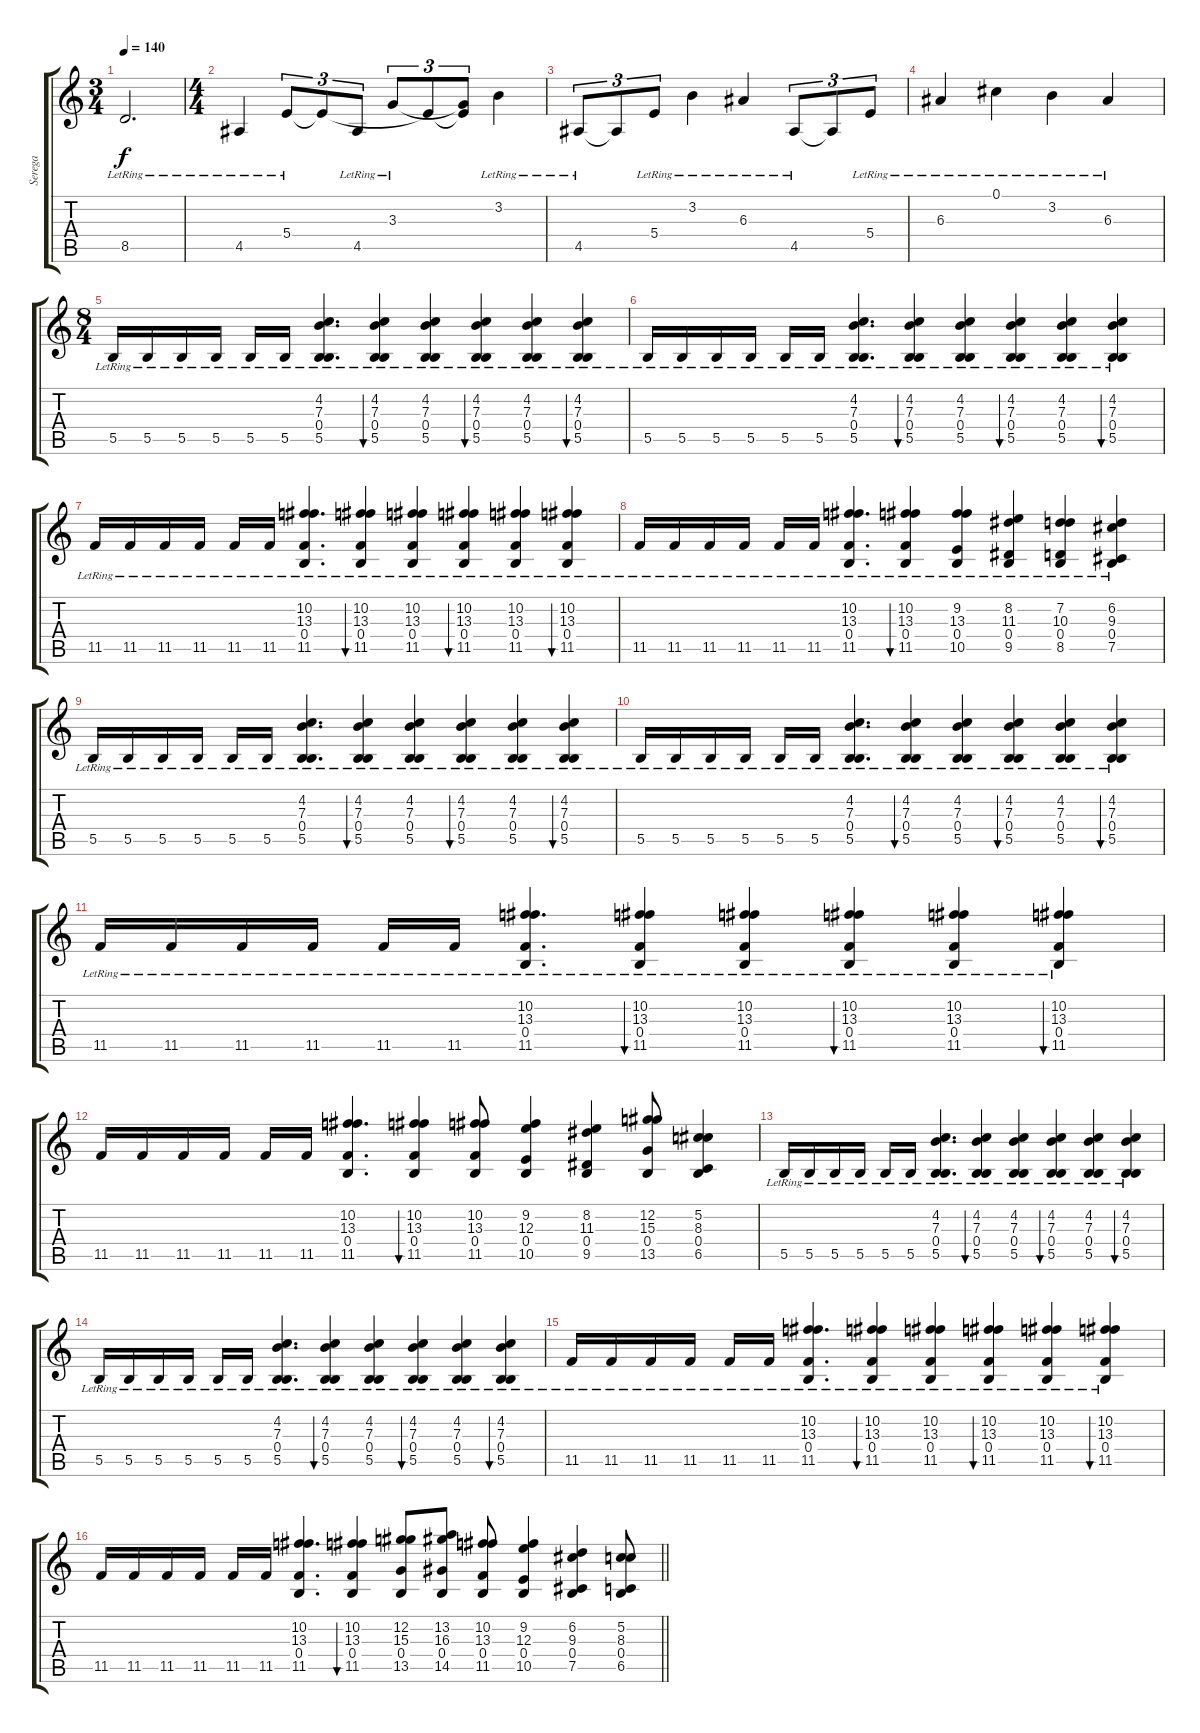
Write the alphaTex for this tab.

\track ("Serega" "Serega") {instrument distortionguitar}
\staff {score tabs}
\tuning (Db4 Ab3 E3 B2 Gb2 Db2) {hide}
\ts (3 4)
\tempo 140
\clef g2
\ks c
8.5{lr}.2{d dy f} |
\ts (4 4)
4.5{lr}.4 5.4{lr}.8{tu (3 2)} 5.4{t}.8{tu (3 2)} 4.5{lr}.8{tu (3 2)} 3.3{lr}.8{tu (3 2)} 5.4{t}.8{tu (3 2)} (3.3{t} 5.4{t}).8{tu (3 2)} 3.2{lr}.4 |
4.5{lr}.8{tu (3 2)} 4.5{t}.8{tu (3 2)} 5.4{lr}.8{tu (3 2)} 3.2{lr}.4 6.3{lr}.4 4.5{lr}.8{tu (3 2)} 4.5{t}.8{tu (3 2)} 5.4{lr}.8{tu (3 2)} |
6.3{lr}.4 0.1{lr}.4 3.2{lr}.4 6.3{lr}.4 |
\ts (8 4)
5.5{lr}.16{balance 8} 5.5{lr}.16 5.5{lr}.16 5.5{lr}.16 5.5{lr}.16 5.5{lr}.16 (4.2{lr} 7.3{lr} 0.4{lr} 5.5{lr}).4{d} (4.2{lr} 7.3{lr} 0.4{lr} 5.5{lr}).4{bu 480} (4.2{lr} 7.3{lr} 0.4{lr} 5.5{lr}).4 (4.2{lr} 7.3{lr} 0.4{lr} 5.5{lr}).4{bu 480} (4.2{lr} 7.3{lr} 0.4{lr} 5.5{lr}).4 (4.2{lr} 7.3{lr} 0.4{lr} 5.5{lr}).4{bu 480} |
5.5{lr}.16 5.5{lr}.16 5.5{lr}.16 5.5{lr}.16 5.5{lr}.16 5.5{lr}.16 (4.2{lr} 7.3{lr} 0.4{lr} 5.5{lr}).4{d} (4.2{lr} 7.3{lr} 0.4{lr} 5.5{lr}).4{bu 480} (4.2{lr} 7.3{lr} 0.4{lr} 5.5{lr}).4 (4.2{lr} 7.3{lr} 0.4{lr} 5.5{lr}).4{bu 480} (4.2{lr} 7.3{lr} 0.4{lr} 5.5{lr}).4 (4.2{lr} 7.3{lr} 0.4{lr} 5.5{lr}).4{bu 480} |
11.5{lr}.16 11.5{lr}.16 11.5{lr}.16 11.5{lr}.16 11.5{lr}.16 11.5{lr}.16 (10.2{lr} 13.3{lr} 0.4{lr} 11.5{lr}).4{d} (10.2{lr} 13.3{lr} 0.4{lr} 11.5{lr}).4{bu 480} (10.2{lr} 13.3{lr} 0.4{lr} 11.5{lr}).4 (10.2{lr} 13.3{lr} 0.4{lr} 11.5{lr}).4{bu 480} (10.2{lr} 13.3{lr} 0.4{lr} 11.5{lr}).4 (10.2{lr} 13.3{lr} 0.4{lr} 11.5{lr}).4{bu 480} |
11.5{lr}.16 11.5{lr}.16 11.5{lr}.16 11.5{lr}.16 11.5{lr}.16 11.5{lr}.16 (10.2{lr} 13.3{lr} 0.4{lr} 11.5{lr}).4{d} (10.2{lr} 13.3{lr} 0.4{lr} 11.5{lr}).4{bu 480} (9.2{lr} 13.3{lr} 0.4{lr} 10.5{lr}).4 (8.2{lr} 11.3{lr} 0.4{lr} 9.5{lr}).4 (7.2{lr} 10.3{lr} 0.4{lr} 8.5{lr}).4 (6.2{lr} 9.3{lr} 0.4{lr} 7.5{lr}).4 |
5.5{lr}.16 5.5{lr}.16 5.5{lr}.16 5.5{lr}.16 5.5{lr}.16 5.5{lr}.16 (4.2{lr} 7.3{lr} 0.4{lr} 5.5{lr}).4{d} (4.2{lr} 7.3{lr} 0.4{lr} 5.5{lr}).4{bu 480} (4.2{lr} 7.3{lr} 0.4{lr} 5.5{lr}).4 (4.2{lr} 7.3{lr} 0.4{lr} 5.5{lr}).4{bu 480} (4.2{lr} 7.3{lr} 0.4{lr} 5.5{lr}).4 (4.2{lr} 7.3{lr} 0.4{lr} 5.5{lr}).4{bu 480} |
5.5{lr}.16 5.5{lr}.16 5.5{lr}.16 5.5{lr}.16 5.5{lr}.16 5.5{lr}.16 (4.2{lr} 7.3{lr} 0.4{lr} 5.5{lr}).4{d} (4.2{lr} 7.3{lr} 0.4{lr} 5.5{lr}).4{bu 480} (4.2{lr} 7.3{lr} 0.4{lr} 5.5{lr}).4 (4.2{lr} 7.3{lr} 0.4{lr} 5.5{lr}).4{bu 480} (4.2{lr} 7.3{lr} 0.4{lr} 5.5{lr}).4 (4.2{lr} 7.3{lr} 0.4{lr} 5.5{lr}).4{bu 480} |
11.5{lr}.16 11.5{lr}.16 11.5{lr}.16 11.5{lr}.16 11.5{lr}.16 11.5{lr}.16 (10.2{lr} 13.3{lr} 0.4{lr} 11.5{lr}).4{d} (10.2{lr} 13.3{lr} 0.4{lr} 11.5{lr}).4{bu 480} (10.2{lr} 13.3{lr} 0.4{lr} 11.5{lr}).4 (10.2{lr} 13.3{lr} 0.4{lr} 11.5{lr}).4{bu 480} (10.2{lr} 13.3{lr} 0.4{lr} 11.5{lr}).4 (10.2{lr} 13.3{lr} 0.4{lr} 11.5{lr}).4{bu 480} |
11.5.16 11.5.16 11.5.16 11.5.16 11.5.16 11.5.16 (10.2 13.3 0.4 11.5).4{d} (10.2 13.3 0.4 11.5).4{bu 480} (10.2 13.3 0.4 11.5).8 (9.2 12.3 0.4 10.5).4 (8.2 11.3 0.4 9.5).4 (12.2 15.3 0.4 13.5).8 (5.2 8.3 0.4 6.5).4 |
5.5{lr}.16 5.5{lr}.16 5.5{lr}.16 5.5{lr}.16 5.5{lr}.16 5.5{lr}.16 (4.2{lr} 7.3{lr} 0.4{lr} 5.5{lr}).4{d} (4.2{lr} 7.3{lr} 0.4{lr} 5.5{lr}).4{bu 480} (4.2{lr} 7.3{lr} 0.4{lr} 5.5{lr}).4 (4.2{lr} 7.3{lr} 0.4{lr} 5.5{lr}).4{bu 480} (4.2{lr} 7.3{lr} 0.4{lr} 5.5{lr}).4 (4.2{lr} 7.3{lr} 0.4{lr} 5.5{lr}).4{bu 480} |
5.5{lr}.16 5.5{lr}.16 5.5{lr}.16 5.5{lr}.16 5.5{lr}.16 5.5{lr}.16 (4.2{lr} 7.3{lr} 0.4{lr} 5.5{lr}).4{d} (4.2{lr} 7.3{lr} 0.4{lr} 5.5{lr}).4{bu 480} (4.2{lr} 7.3{lr} 0.4{lr} 5.5{lr}).4 (4.2{lr} 7.3{lr} 0.4{lr} 5.5{lr}).4{bu 480} (4.2{lr} 7.3{lr} 0.4{lr} 5.5{lr}).4 (4.2{lr} 7.3{lr} 0.4{lr} 5.5{lr}).4{bu 480} |
11.5{lr}.16 11.5{lr}.16 11.5{lr}.16 11.5{lr}.16 11.5{lr}.16 11.5{lr}.16 (10.2{lr} 13.3{lr} 0.4{lr} 11.5{lr}).4{d} (10.2{lr} 13.3{lr} 0.4{lr} 11.5{lr}).4{bu 480} (10.2{lr} 13.3{lr} 0.4{lr} 11.5{lr}).4 (10.2{lr} 13.3{lr} 0.4{lr} 11.5{lr}).4{bu 480} (10.2{lr} 13.3{lr} 0.4{lr} 11.5{lr}).4 (10.2{lr} 13.3{lr} 0.4{lr} 11.5{lr}).4{bu 480} |
\barLineRight lightlight
11.5.16 11.5.16 11.5.16 11.5.16 11.5.16 11.5.16 (10.2 13.3 0.4 11.5).4{d} (10.2 13.3 0.4 11.5).4{bu 480} (12.2 15.3 0.4 13.5).8 (13.2 16.3 0.4 14.5).8 (10.2 13.3 0.4 11.5).8 (9.2 12.3 0.4 10.5).4 (6.2 9.3 0.4 7.5).4 (5.2 8.3 0.4 6.5).8
